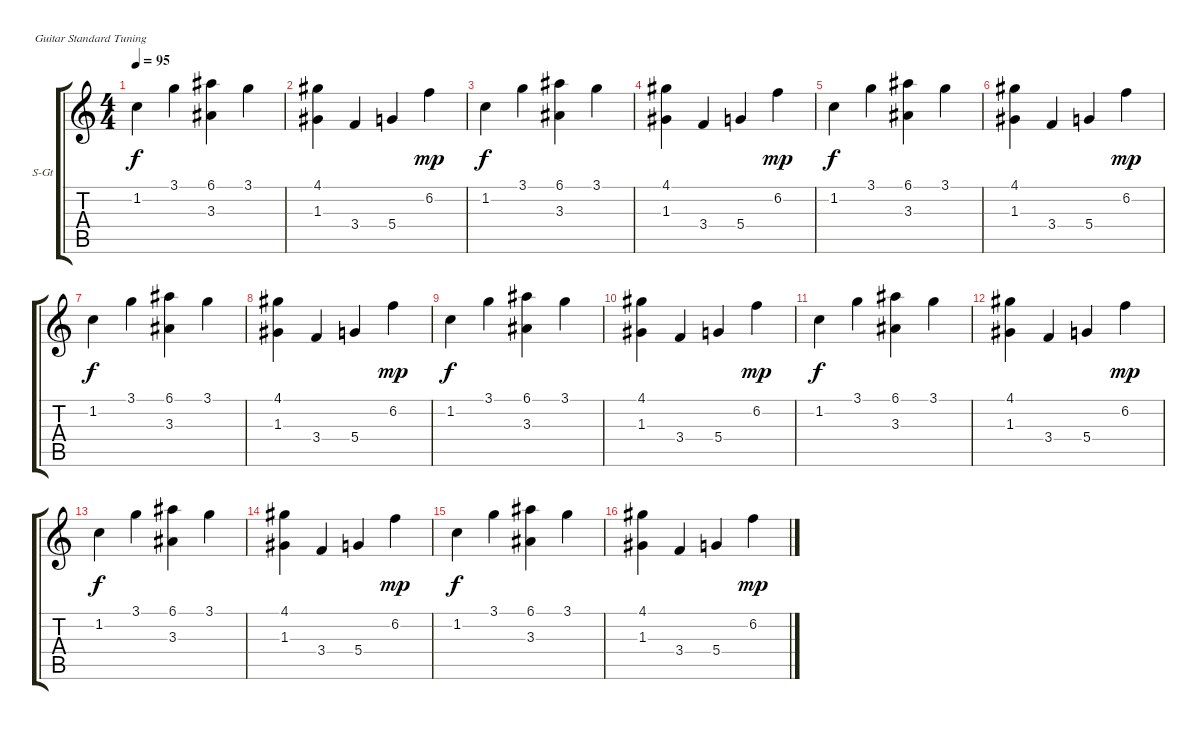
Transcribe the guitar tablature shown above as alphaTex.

\bracketExtendMode groupsimilarinstruments
\firstSystemTrackNameOrientation horizontal
\otherSystemsTrackNameOrientation horizontal
\track ("Äîðîæêà 2" "S-Gt") {instrument brightacousticpiano}
\staff {score tabs}
\tuning (E4 B3 G3 D3 A2 E2)
\displaytranspose 12
\ts (4 4)
\tempo 95
\clef g2
\ks c
1.2.4{dy f} 3.1.4 (6.1 3.3).4 3.1.4 |
(4.1 1.3).4 3.4.4 5.4.4 6.2.4{dy mp} |
1.2.4{dy f} 3.1.4 (6.1 3.3).4 3.1.4 |
(4.1 1.3).4 3.4.4 5.4.4 6.2.4{dy mp} |
1.2.4{dy f} 3.1.4 (6.1 3.3).4 3.1.4 |
(4.1 1.3).4 3.4.4 5.4.4 6.2.4{dy mp} |
1.2.4{dy f} 3.1.4 (6.1 3.3).4 3.1.4 |
(4.1 1.3).4 3.4.4 5.4.4 6.2.4{dy mp} |
1.2.4{dy f} 3.1.4 (6.1 3.3).4 3.1.4 |
(4.1 1.3).4 3.4.4 5.4.4 6.2.4{dy mp} |
1.2.4{dy f} 3.1.4 (6.1 3.3).4 3.1.4 |
(4.1 1.3).4 3.4.4 5.4.4 6.2.4{dy mp} |
1.2.4{dy f} 3.1.4 (6.1 3.3).4 3.1.4 |
(4.1 1.3).4 3.4.4 5.4.4 6.2.4{dy mp} |
1.2.4{dy f} 3.1.4 (6.1 3.3).4 3.1.4 |
(4.1 1.3).4 3.4.4 5.4.4 6.2.4{dy mp}
